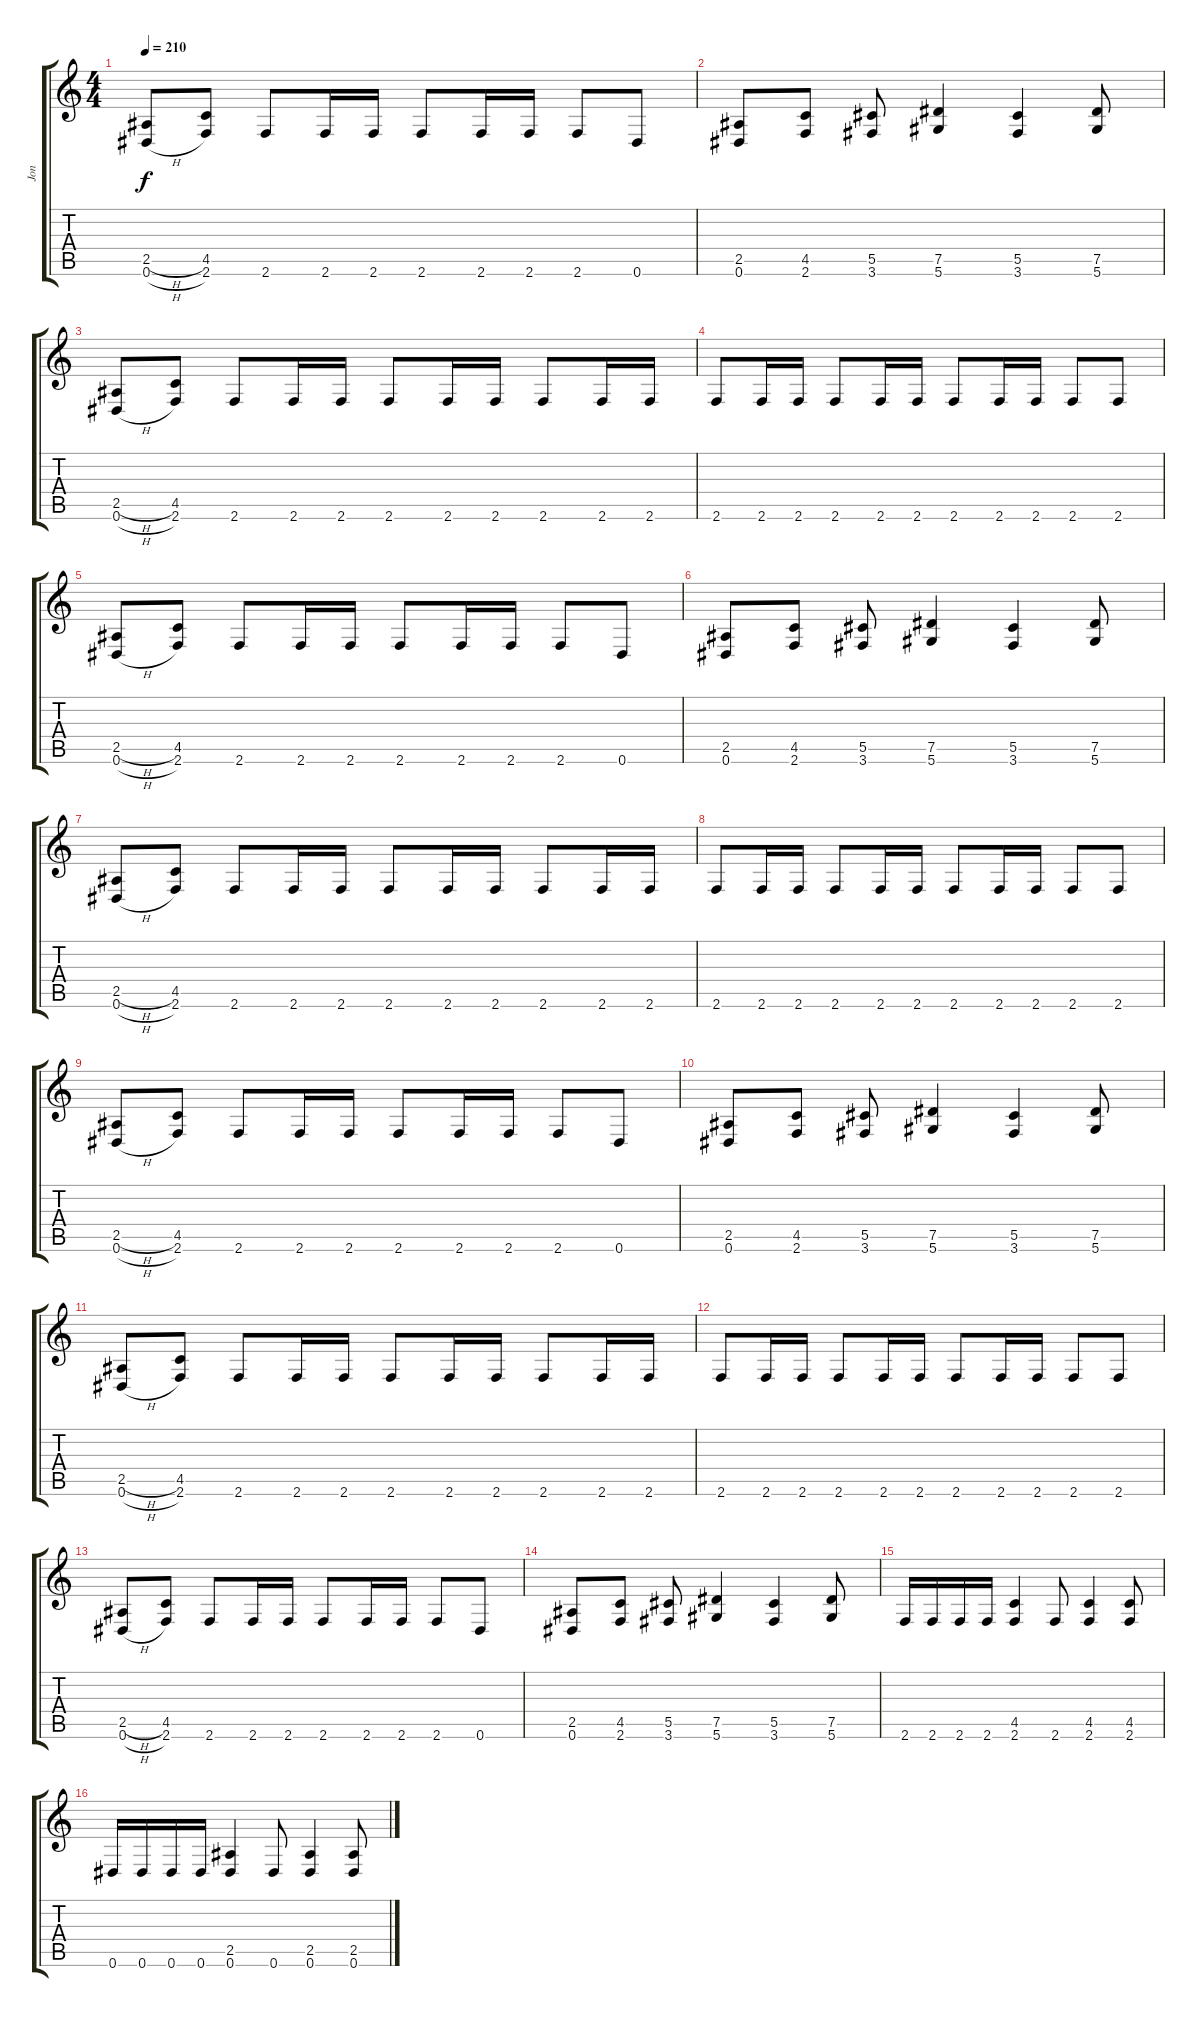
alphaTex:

\track ("Jon" "Jon") {instrument distortionguitar}
\staff {score tabs}
\tuning (Eb4 Bb3 Gb3 Db3 Ab2 Eb2) {hide}
\ts (4 4)
\tempo 210
\clef g2
\ks c
(2.5{h} 0.6{h}).8{dy f} (4.5 2.6).8 2.6.8 2.6.16 2.6.16 2.6.8 2.6.16 2.6.16 2.6.8 0.6.8 |
(2.5 0.6).8 (4.5 2.6).8 (5.5 3.6).8 (7.5 5.6).4 (5.5 3.6).4 (7.5 5.6).8 |
(2.5{h} 0.6{h}).8 (4.5 2.6).8 2.6.8 2.6.16 2.6.16 2.6.8 2.6.16 2.6.16 2.6.8 2.6.16 2.6.16 |
2.6.8 2.6.16 2.6.16 2.6.8 2.6.16 2.6.16 2.6.8 2.6.16 2.6.16 2.6.8 2.6.8 |
(2.5{h} 0.6{h}).8 (4.5 2.6).8 2.6.8 2.6.16 2.6.16 2.6.8 2.6.16 2.6.16 2.6.8 0.6.8 |
(2.5 0.6).8 (4.5 2.6).8 (5.5 3.6).8 (7.5 5.6).4 (5.5 3.6).4 (7.5 5.6).8 |
(2.5{h} 0.6{h}).8 (4.5 2.6).8 2.6.8 2.6.16 2.6.16 2.6.8 2.6.16 2.6.16 2.6.8 2.6.16 2.6.16 |
2.6.8 2.6.16 2.6.16 2.6.8 2.6.16 2.6.16 2.6.8 2.6.16 2.6.16 2.6.8 2.6.8 |
(2.5{h} 0.6{h}).8 (4.5 2.6).8 2.6.8 2.6.16 2.6.16 2.6.8 2.6.16 2.6.16 2.6.8 0.6.8 |
(2.5 0.6).8 (4.5 2.6).8 (5.5 3.6).8 (7.5 5.6).4 (5.5 3.6).4 (7.5 5.6).8 |
(2.5{h} 0.6{h}).8 (4.5 2.6).8 2.6.8 2.6.16 2.6.16 2.6.8 2.6.16 2.6.16 2.6.8 2.6.16 2.6.16 |
2.6.8 2.6.16 2.6.16 2.6.8 2.6.16 2.6.16 2.6.8 2.6.16 2.6.16 2.6.8 2.6.8 |
(2.5{h} 0.6{h}).8 (4.5 2.6).8 2.6.8 2.6.16 2.6.16 2.6.8 2.6.16 2.6.16 2.6.8 0.6.8 |
(2.5 0.6).8 (4.5 2.6).8 (5.5 3.6).8 (7.5 5.6).4 (5.5 3.6).4 (7.5 5.6).8 |
2.6.16 2.6.16 2.6.16 2.6.16 (4.5 2.6).4 2.6.8 (4.5 2.6).4 (4.5 2.6).8 |
0.6.16 0.6.16 0.6.16 0.6.16 (2.5 0.6).4 0.6.8 (2.5 0.6).4 (2.5 0.6).8
